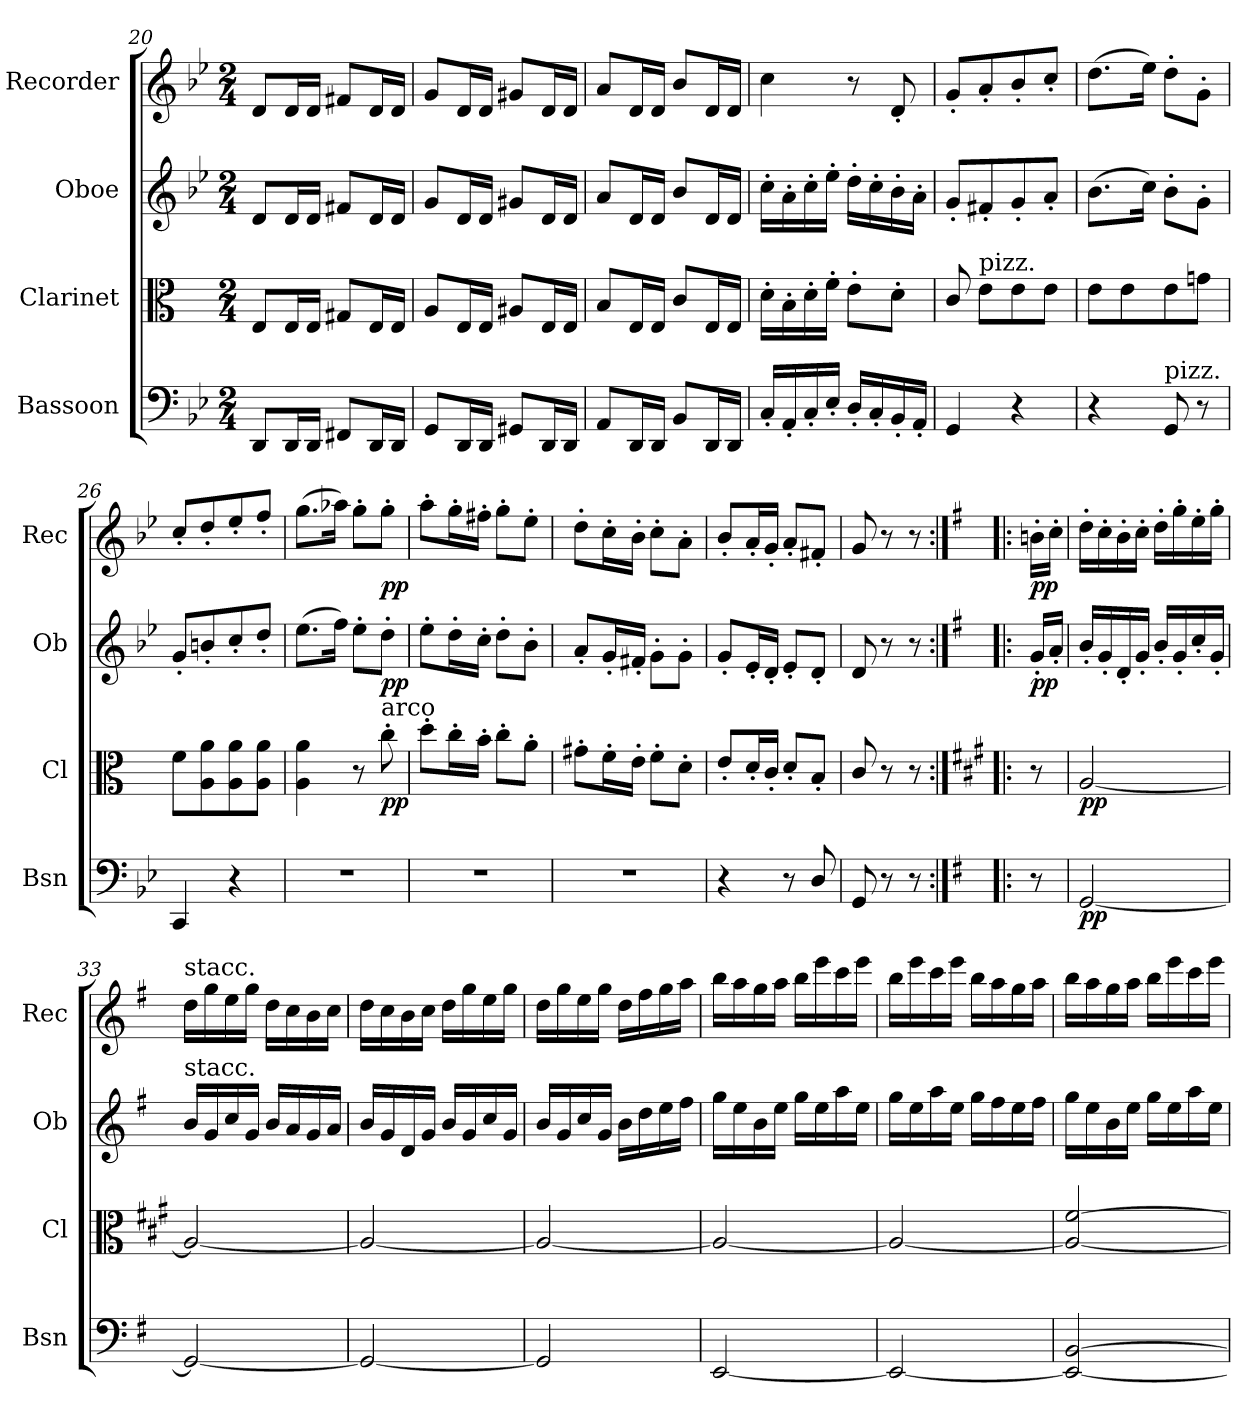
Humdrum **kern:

**kern	**dynam	**kern	**dynam	**kern	**dynam	**kern	**dynam
*part4	*part4	*part3	*part3	*part2	*part2	*part1	*part1
*staff4	*staff4	*staff3	*staff3	*staff2	*staff2	*staff1	*staff1
*I"Bassoon	*	*I"Clarinet	*	*I"Oboe	*	*I"Recorder	*
*I'Bsn	*	*I'Cl	*	*I'Ob	*	*I'Rec	*
*clefF4	*	*clefC3	*	*clefG2	*	*clefG2	*
*	*	*ITrd1c2	*	*	*	*	*
*k[b-e-]	*	*k[b-e-]	*	*k[b-e-]	*	*k[b-e-]	*
*M2/4	*	*M2/4	*	*M2/4	*	*M2/4	*
=20	=20	=20	=20	=20	=20	=20	=20
8DD/L	.	8D/L	.	8d/L	.	8d/L	.
16DD/L	.	16D/L	.	16d/L	.	16d/L	.
16DD/JJ	.	16D/JJ	.	16d/JJ	.	16d/JJ	.
8FF#X/L	.	8F#X/L	.	8f#X/L	.	8f#X/L	.
16DD/L	.	16D/L	.	16d/L	.	16d/L	.
16DD/JJ	.	16D/JJ	.	16d/JJ	.	16d/JJ	.
=21	=21	=21	=21	=21	=21	=21	=21
8GG/L	.	8G/L	.	8g/L	.	8g/L	.
16DD/L	.	16D/L	.	16d/L	.	16d/L	.
16DD/JJ	.	16D/JJ	.	16d/JJ	.	16d/JJ	.
8GG#X/L	.	8G#X/L	.	8g#X/L	.	8g#X/L	.
16DD/L	.	16D/L	.	16d/L	.	16d/L	.
16DD/JJ	.	16D/JJ	.	16d/JJ	.	16d/JJ	.
!!LO:PB:g=z
=22	=22	=22	=22	=22	=22	=22	=22
8AA/L	.	8A/L	.	8a/L	.	8a/L	.
16DD/L	.	16D/L	.	16d/L	.	16d/L	.
16DD/JJ	.	16D/JJ	.	16d/JJ	.	16d/JJ	.
8BB-/L	.	8B-/L	.	8b-/L	.	8b-/L	.
16DD/L	.	16D/L	.	16d/L	.	16d/L	.
16DD/JJ	.	16D/JJ	.	16d/JJ	.	16d/JJ	.
=23	=23	=23	=23	=23	=23	=23	=23
16C'/LL	.	16c'\LL	.	16cc'\LL	.	4cc\	.
16AA'/	.	16A'\	.	16a'\	.	.	.
16C'/	.	16c'\	.	16cc'\	.	.	.
16E-'/JJ	.	16e-'\JJ	.	16ee-'\JJ	.	.	.
16D'/LL	.	8d'\L	.	16dd'\LL	.	8r	.
16C'/	.	.	.	16cc'\	.	.	.
16BB-'/	.	8c'\J	.	16b-'\	.	8d'/	.
16AA'/JJ	.	.	.	16a'\JJ	.	.	.
=24	=24	=24	=24	=24	=24	=24	=24
4GG/	.	8B-/	.	8g'/L	.	8g'/L	.
!	!	!LO:TX:a:t=pizz.	!	!	!	!	!
.	.	8d\L	.	8f#X'/	.	8a'/	.
4r	.	8d\	.	8g'/	.	8b-'/	.
.	.	8d\J	.	8a'/J	.	8cc'/J	.
=25	=25	=25	=25	=25	=25	=25	=25
4r	.	8d\L	.	(8.b-\L	.	(8.dd\L	.
.	.	8d\	.	.	.	.	.
.	.	.	.	16cc\Jk)	.	16ee-\Jk)	.
!LO:TX:a:t=pizz.	!	!	!	!	!	!	!
8GG/	.	8d\	.	8b-'\L	.	8dd'\L	.
8r	.	8fn\J	.	8g'\J	.	8g'\J	.
=26	=26	=26	=26	=26	=26	=26	=26
4CC/	.	8e-\L	.	8g'/L	.	8cc'/L	.
.	.	8G\ 8g\	.	8bn'/	.	8dd'/	.
4r	.	8G\ 8g\	.	8cc'/	.	8ee-'/	.
.	.	8G\ 8g\J	.	8dd'/J	.	8ff'/J	.
=27	=27	=27	=27	=27	=27	=27	=27
2r	.	4G\ 4g\	.	(8.ee-\L	.	(8.gg\L	.
.	.	.	.	16ff\Jk)	.	16aa-X\Jk)	.
.	.	8r	.	8ee-'\L	.	8gg'\L	.
!	!	!LO:TX:a:t=arco	!	!	!	!	!
!	!	!	!LO:DY:b	!	!LO:DY:b	!	!LO:DY:b
.	.	8b-'\	pp	8dd'\J	pp	8gg'\J	pp
=28	=28	=28	=28	=28	=28	=28	=28
2r	.	8cc'\L	.	8ee-'\L	.	8aa'\L	.
.	.	16b-'\L	.	16dd'\L	.	16gg'\L	.
.	.	16a'\JJ	.	16cc'\JJ	.	16ff#X'\JJ	.
.	.	8b-'\L	.	8dd'\L	.	8gg'\L	.
.	.	8g'\J	.	8b-'\J	.	8ee-'\J	.
=29	=29	=29	=29	=29	=29	=29	=29
2r	.	8f#X'\L	.	8a'/L	.	8dd'\L	.
.	.	16e-'\L	.	16g'/L	.	16cc'\L	.
.	.	16d'\JJ	.	16f#X'/JJ	.	16b-'\JJ	.
.	.	8e-'\L	.	8g'\L	.	8cc'\L	.
.	.	8c'\J	.	8g'\J	.	8a'\J	.
=30	=30	=30	=30	=30	=30	=30	=30
4r	.	8d'/L	.	8g'/L	.	8b-'/L	.
.	.	16c'/L	.	16e-'/L	.	16a'/L	.
.	.	16B-'/JJ	.	16d'/JJ	.	16g'/JJ	.
8r	.	8c'/L	.	8e-'/L	.	8a'/L	.
8D/	.	8A'/J	.	8d'/J	.	8f#X'/J	.
=31	=31	=31	=31	=31	=31	=31	=31
8GG/	.	8B-/	.	8d/	.	8g/	.
8r	.	8r	.	8r	.	8r	.
8r	.	8r	.	8r	.	8r	.
=31X2:|!|:	=31X2:|!|:	=31X2:|!|:	=31X2:|!|:	=31X2:|!|:	=31X2:|!|:	=31X2:|!|:	=31X2:|!|:
*k[f#]	*	*k[f#]	*	*k[f#]	*	*k[f#]	*
!	!	!	!	!	!LO:DY:b	!	!LO:DY:b
8r	.	8r	.	16g'/LL	pp	16bn'\LL	pp
.	.	.	.	16a'/JJ	.	16cc'\JJ	.
!!LO:LB:g=z
=32	=32	=32	=32	=32	=32	=32	=32
!	!LO:DY:b	!	!LO:DY:b	!	!	!	!
[2GG/	pp	[2G/	pp	16b'/LL	.	16dd'\LL	.
.	.	.	.	16g'/	.	16cc'\	.
.	.	.	.	16d'/	.	16b'\	.
.	.	.	.	16g'/JJ	.	16cc'\JJ	.
.	.	.	.	16b'/LL	.	16dd'\LL	.
.	.	.	.	16g'/	.	16gg'\	.
.	.	.	.	16cc'/	.	16ee'\	.
.	.	.	.	16g'/JJ	.	16gg'\JJ	.
=33	=33	=33	=33	=33	=33	=33	=33
!	!	!	!	!	!	!LO:TX:a:t=stacc.	!
!	!	!	!	!LO:TX:a:t=stacc.	!	!	!
2GG/_	.	2G/_	.	16b/LL	.	16dd\LL	.
.	.	.	.	16g/	.	16gg\	.
.	.	.	.	16cc/	.	16ee\	.
.	.	.	.	16g/JJ	.	16gg\JJ	.
.	.	.	.	16b/LL	.	16dd\LL	.
.	.	.	.	16a/	.	16cc\	.
.	.	.	.	16g/	.	16b\	.
.	.	.	.	16a/JJ	.	16cc\JJ	.
=34	=34	=34	=34	=34	=34	=34	=34
2GG/_	.	2G/_	.	16b/LL	.	16dd\LL	.
.	.	.	.	16g/	.	16cc\	.
.	.	.	.	16d/	.	16b\	.
.	.	.	.	16g/JJ	.	16cc\JJ	.
.	.	.	.	16b/LL	.	16dd\LL	.
.	.	.	.	16g/	.	16gg\	.
.	.	.	.	16cc/	.	16ee\	.
.	.	.	.	16g/JJ	.	16gg\JJ	.
=35	=35	=35	=35	=35	=35	=35	=35
2GG/]	.	2G/_	.	16b/LL	.	16dd\LL	.
.	.	.	.	16g/	.	16gg\	.
.	.	.	.	16cc/	.	16ee\	.
.	.	.	.	16g/JJ	.	16gg\JJ	.
.	.	.	.	16b\LL	.	16dd\LL	.
.	.	.	.	16dd\	.	16ff#\	.
.	.	.	.	16ee\	.	16gg\	.
.	.	.	.	16ff#\JJ	.	16aa\JJ	.
=36	=36	=36	=36	=36	=36	=36	=36
[2EE/	.	2G/_	.	16gg\LL	.	16bb\LL	.
.	.	.	.	16ee\	.	16aa\	.
.	.	.	.	16b\	.	16gg\	.
.	.	.	.	16ee\JJ	.	16aa\JJ	.
.	.	.	.	16gg\LL	.	16bb\LL	.
.	.	.	.	16ee\	.	16eee\	.
.	.	.	.	16aa\	.	16ccc\	.
.	.	.	.	16ee\JJ	.	16eee\JJ	.
=37	=37	=37	=37	=37	=37	=37	=37
2EE/_	.	2G/_	.	16gg\LL	.	16bb\LL	.
.	.	.	.	16ee\	.	16eee\	.
.	.	.	.	16aa\	.	16ccc\	.
.	.	.	.	16ee\JJ	.	16eee\JJ	.
.	.	.	.	16gg\LL	.	16bb\LL	.
.	.	.	.	16ff#\	.	16aa\	.
.	.	.	.	16ee\	.	16gg\	.
.	.	.	.	16ff#\JJ	.	16aa\JJ	.
=38	=38	=38	=38	=38	=38	=38	=38
2EE/_ [2BB/	.	2G/_ [2e/	.	16gg\LL	.	16bb\LL	.
.	.	.	.	16ee\	.	16aa\	.
.	.	.	.	16b\	.	16gg\	.
.	.	.	.	16ee\JJ	.	16aa\JJ	.
.	.	.	.	16gg\LL	.	16bb\LL	.
.	.	.	.	16ee\	.	16eee\	.
.	.	.	.	16aa\	.	16ccc\	.
.	.	.	.	16ee\JJ	.	16eee\JJ	.
=	=	=	=	=	=	=	=
*-	*-	*-	*-	*-	*-	*-	*-
